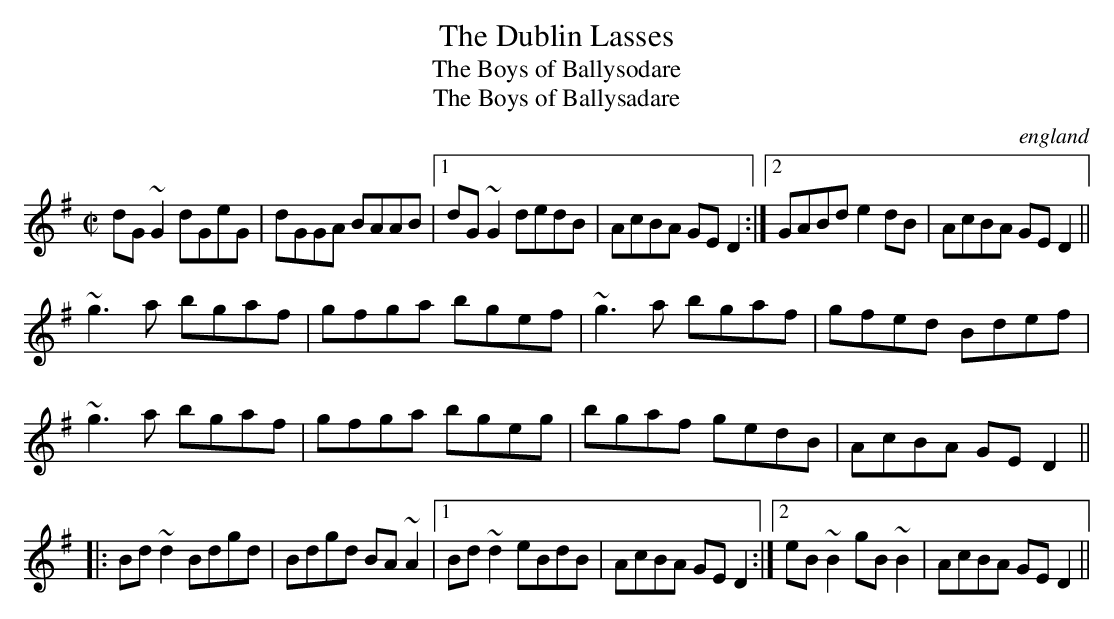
X:1
T:Dublin Lasses, The
T:Boys of Ballysodare, The
T:Boys of Ballysadare, The
O:england
M:C|
K:G
dG~G2 dGeG|dGGA BAAB|1 dG~G2 dedB|AcBA GED2:|2 GABd e2dB|AcBA GED2||
~g3a bgaf|gfga bgef|~g3a bgaf|gfed Bdef|
~g3a bgaf|gfga bgeg|bgaf gedB|AcBA GED2||
|:Bd~d2 Bdgd|Bdgd BA~A2|1 Bd~d2 eBdB|AcBA GED2:|2 eB~B2 gB~B2|AcBA GED2||
